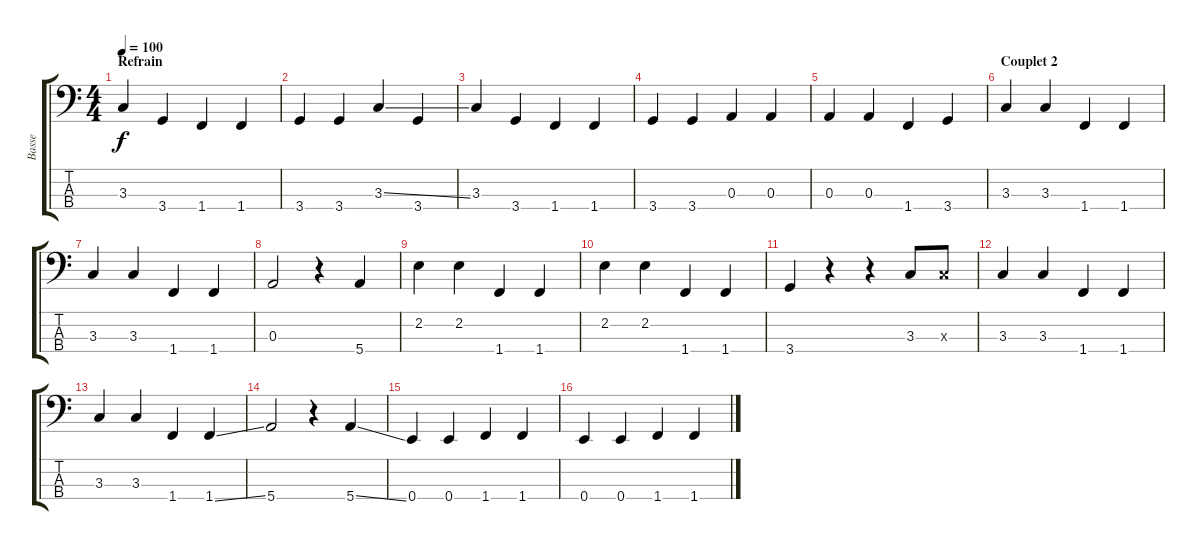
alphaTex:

\track ("Basse" "Basse") {instrument electricbasspick}
\staff {score tabs}
\tuning (G2 D2 A1 E1) {hide}
\ts (4 4)
\section ("" "Refrain")
\tempo 100
\clef f4
\ks c
3.3.4{dy f} 3.4.4 1.4.4 1.4.4 |
3.4.4 3.4.4 3.3{ss}.4 3.4.4 |
3.3.4 3.4.4 1.4.4 1.4.4 |
3.4.4 3.4.4 0.3.4 0.3.4 |
0.3.4 0.3.4 1.4.4 3.4.4 |
\section ("" "Couplet 2")
3.3.4 3.3.4 1.4.4 1.4.4 |
3.3.4 3.3.4 1.4.4 1.4.4 |
0.3.2 r.4 5.4.4 |
2.2.4 2.2.4 1.4.4 1.4.4 |
2.2.4 2.2.4 1.4.4 1.4.4 |
3.4.4 r.4 r.4 3.3.8 3.3{x}.8 |
3.3.4 3.3.4 1.4.4 1.4.4 |
3.3.4 3.3.4 1.4.4 1.4{ss}.4 |
5.4.2 r.4 5.4{ss}.4 |
0.4.4 0.4.4 1.4.4 1.4.4 |
0.4.4 0.4.4 1.4.4 1.4.4
